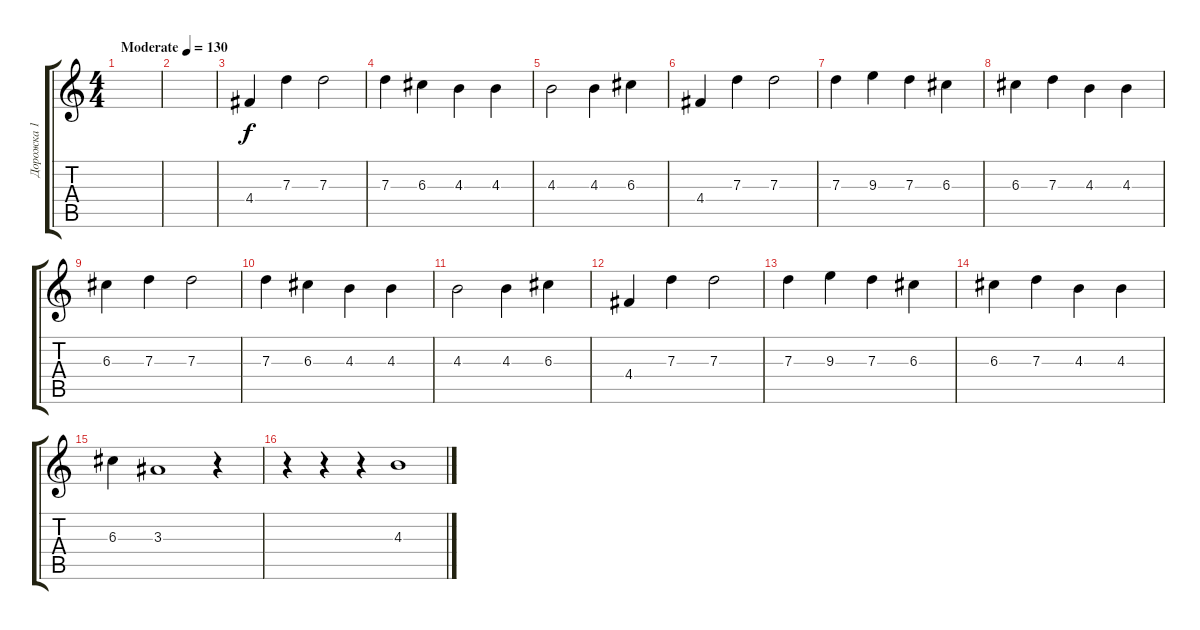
\track ("Дорожка 1" "Дорожка 1") {instrument acousticguitarsteel}
\staff {score tabs}
\tuning (E4 B3 G3 D3 A2 E2) {hide}
\ts (4 4)
\tempo (130 "Moderate")
\clef g2
\ks c
|
|
4.4.4 7.3.4 7.3.2 |
7.3.4 6.3.4 4.3.4 4.3.4 |
4.3.2 4.3.4 6.3.4 |
4.4.4 7.3.4 7.3.2 |
7.3.4 9.3.4 7.3.4 6.3.4 |
6.3.4 7.3.4 4.3.4 4.3.4 |
6.3.4 7.3.4 7.3.2 |
7.3.4 6.3.4 4.3.4 4.3.4 |
4.3.2 4.3.4 6.3.4 |
4.4.4 7.3.4 7.3.2 |
7.3.4 9.3.4 7.3.4 6.3.4 |
6.3.4 7.3.4 4.3.4 4.3.4 |
6.3.4 3.3.1 r.4 |
r.4 r.4 r.4 4.3.1
